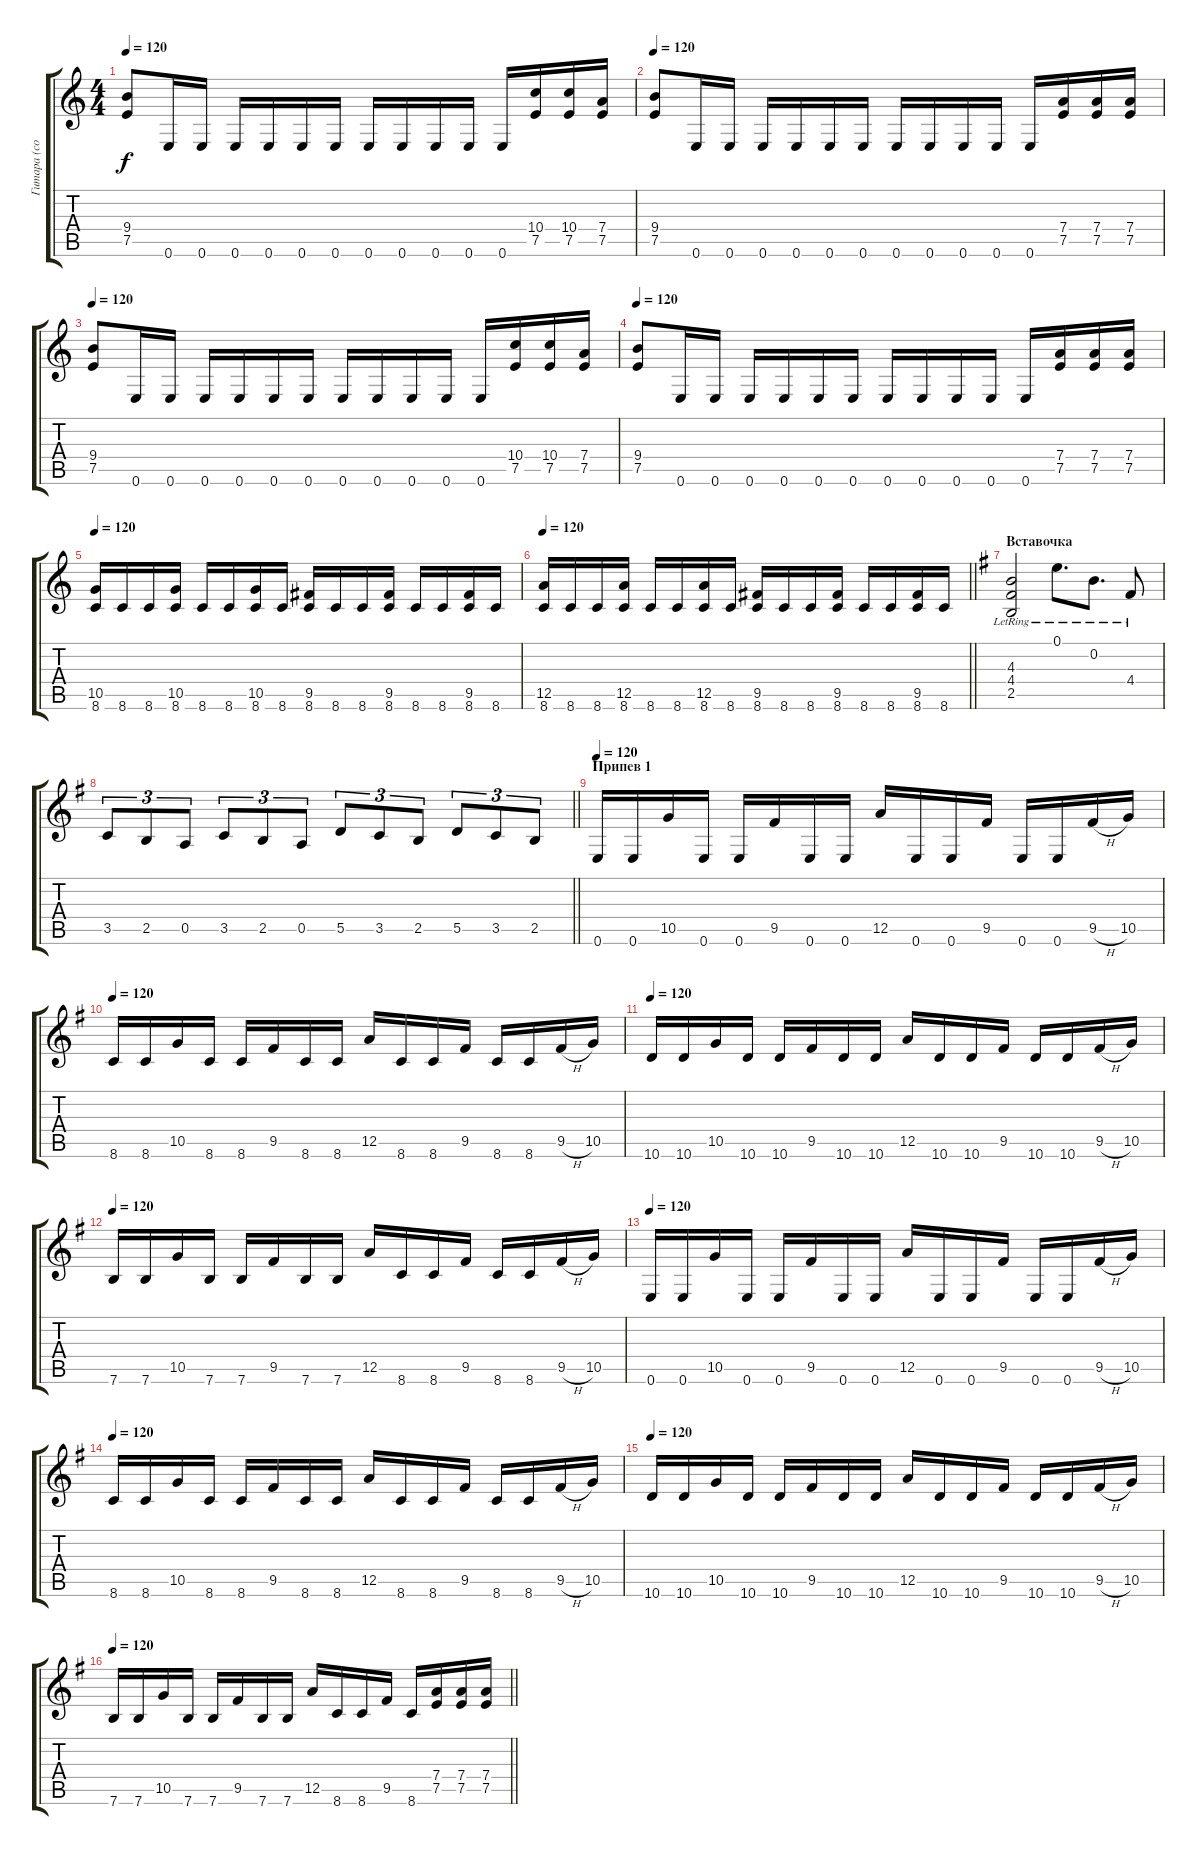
\track ("Гитара (соло)" "Гитара (со") {instrument overdrivenguitar}
\staff {score tabs}
\tuning (E4 B3 G3 D3 A2 E2) {hide}
\ts (4 4)
\tempo 120
\clef g2
\ks c
(9.4 7.5).8{dy f} 0.6.16 0.6.16 0.6.16 0.6.16 0.6.16 0.6.16 0.6.16 0.6.16 0.6.16 0.6.16 0.6.16 (10.4 7.5).16 (10.4 7.5).16 (7.4 7.5).16 |
\tempo 120
(9.4 7.5).8 0.6.16 0.6.16 0.6.16 0.6.16 0.6.16 0.6.16 0.6.16 0.6.16 0.6.16 0.6.16 0.6.16 (7.4 7.5).16 (7.4 7.5).16 (7.4 7.5).16 |
\tempo 120
(9.4 7.5).8 0.6.16 0.6.16 0.6.16 0.6.16 0.6.16 0.6.16 0.6.16 0.6.16 0.6.16 0.6.16 0.6.16 (10.4 7.5).16 (10.4 7.5).16 (7.4 7.5).16 |
\tempo 120
(9.4 7.5).8 0.6.16 0.6.16 0.6.16 0.6.16 0.6.16 0.6.16 0.6.16 0.6.16 0.6.16 0.6.16 0.6.16 (7.4 7.5).16 (7.4 7.5).16 (7.4 7.5).16 |
\tempo 120
(10.5 8.6).16 8.6.16 8.6.16 (10.5 8.6).16 8.6.16 8.6.16 (10.5 8.6).16 8.6.16 (9.5 8.6).16 8.6.16 8.6.16 (9.5 8.6).16 8.6.16 8.6.16 (9.5 8.6).16 8.6.16 |
\tempo 120
\barLineRight lightlight
(12.5 8.6).16 8.6.16 8.6.16 (12.5 8.6).16 8.6.16 8.6.16 (12.5 8.6).16 8.6.16 (9.5 8.6).16 8.6.16 8.6.16 (9.5 8.6).16 8.6.16 8.6.16 (9.5 8.6).16 8.6.16 |
\section ("" "Вставочка")
\ks g
(4.3{lr} 4.4{lr} 2.5{lr}).2 0.1{lr}.8{d} 0.2{lr}.8{d} 4.4{lr}.8 |
\barLineRight lightlight
3.5.8{tu (3 2)} 2.5.8{tu (3 2)} 0.5.8{tu (3 2)} 3.5.8{tu (3 2)} 2.5.8{tu (3 2)} 0.5.8{tu (3 2)} 5.5.8{tu (3 2)} 3.5.8{tu (3 2)} 2.5.8{tu (3 2)} 5.5.8{tu (3 2)} 3.5.8{tu (3 2)} 2.5.8{tu (3 2)} |
\section ("" "Припев 1")
\tempo 120
0.6.16 0.6.16 10.5.16 0.6.16 0.6.16 9.5.16 0.6.16 0.6.16 12.5.16 0.6.16 0.6.16 9.5.16 0.6.16 0.6.16 9.5{h}.16 10.5.16 |
\tempo 120
8.6.16 8.6.16 10.5.16 8.6.16 8.6.16 9.5.16 8.6.16 8.6.16 12.5.16 8.6.16 8.6.16 9.5.16 8.6.16 8.6.16 9.5{h}.16 10.5.16 |
\tempo 120
10.6.16 10.6.16 10.5.16 10.6.16 10.6.16 9.5.16 10.6.16 10.6.16 12.5.16 10.6.16 10.6.16 9.5.16 10.6.16 10.6.16 9.5{h}.16 10.5.16 |
\tempo 120
7.6.16 7.6.16 10.5.16 7.6.16 7.6.16 9.5.16 7.6.16 7.6.16 12.5.16 8.6.16 8.6.16 9.5.16 8.6.16 8.6.16 9.5{h}.16 10.5.16 |
\tempo 120
0.6.16 0.6.16 10.5.16 0.6.16 0.6.16 9.5.16 0.6.16 0.6.16 12.5.16 0.6.16 0.6.16 9.5.16 0.6.16 0.6.16 9.5{h}.16 10.5.16 |
\tempo 120
8.6.16 8.6.16 10.5.16 8.6.16 8.6.16 9.5.16 8.6.16 8.6.16 12.5.16 8.6.16 8.6.16 9.5.16 8.6.16 8.6.16 9.5{h}.16 10.5.16 |
\tempo 120
10.6.16 10.6.16 10.5.16 10.6.16 10.6.16 9.5.16 10.6.16 10.6.16 12.5.16 10.6.16 10.6.16 9.5.16 10.6.16 10.6.16 9.5{h}.16 10.5.16 |
\tempo 120
\barLineRight lightlight
7.6.16 7.6.16 10.5.16 7.6.16 7.6.16 9.5.16 7.6.16 7.6.16 12.5.16 8.6.16 8.6.16 9.5.16 8.6.16 (7.4 7.5).16 (7.4 7.5).16 (7.4 7.5).16
